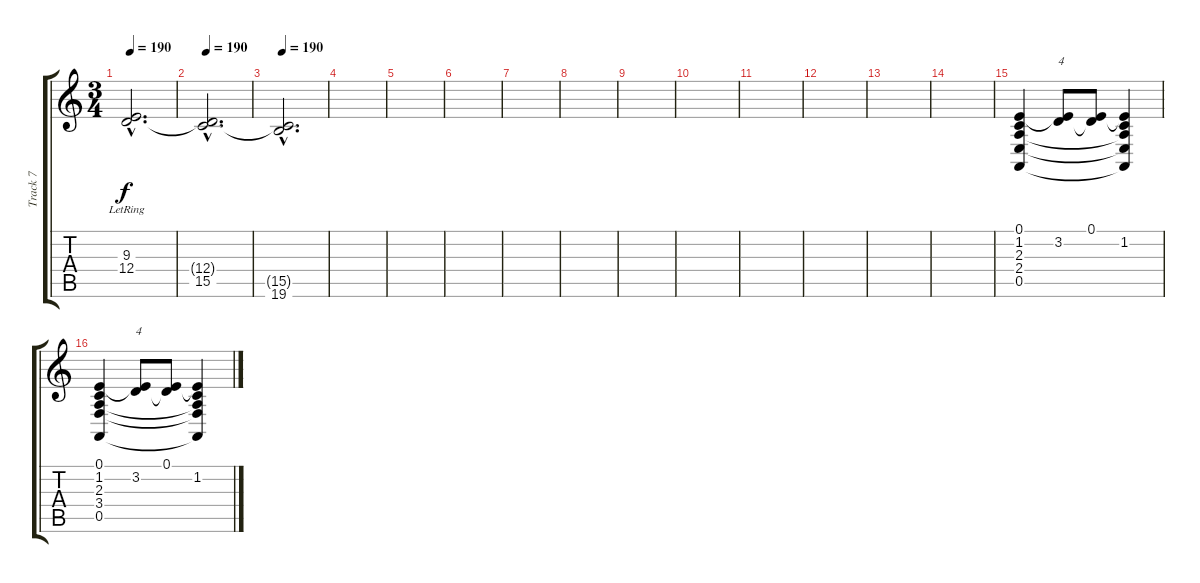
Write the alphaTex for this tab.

\track ("Track 7" "Track 7") {instrument stringensemble2}
\staff {score tabs}
\tuning (E4 B3 G3 D3 A2 E2) {hide}
\ts (3 4)
\tempo 190
\clef g2
\ks c
(9.3{hac t} 12.4{hac lr}).2{d dy f} |
\tempo 190
(12.4{hac t} 15.5{hac}).2{d} |
\tempo 190
(15.5{hac t} 19.6{hac}).2{d} |
|
|
|
|
|
|
|
|
|
|
|
(0.1 1.2 2.3 2.4 0.5).4 (0.1{t} 3.2).8{txt "4"} (0.1 3.2{t}).8 (0.1{t} 1.2 2.3{t} 2.4{t} 0.5{t}).4 |
(0.1 1.2 2.3 3.4 0.5).4 (0.1{t} 3.2).8{txt "4"} (0.1 3.2{t}).8 (0.1{t} 1.2 2.3{t} 3.4{t} 0.5{t}).4
